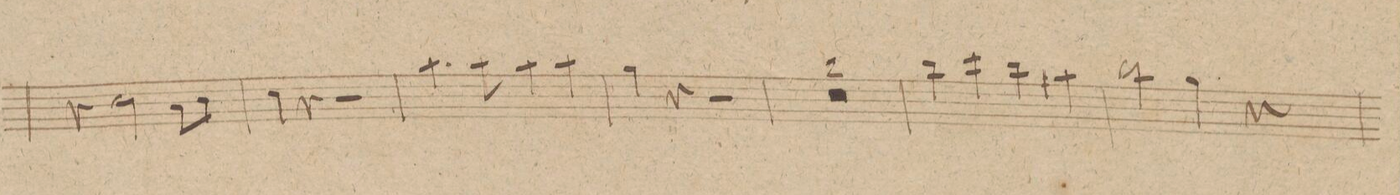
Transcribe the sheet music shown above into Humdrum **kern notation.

**kern	**dynam
*I"Oboi 1mo	*
*clefG2	*
*k[f#c#g#]	*
*met(c|)	*
*M2/2	*
4r	.
2cc#\	.
8a\L	.
8b\J	.
=16	=16
4cc#\	.
4r	.
2r	.
=17	=17
4.aa\	.
8aa\	.
4aa\	.
4aa\	.
=18	=18
4gg#\	.
4r	.
2r	.
=19	=19
0r	.
=20	=20
=21	=21
4bb\	.
4ccc#\	.
4bb\	.
4aa#X\	.
=22	=22
2bb\	.
4gg#\	.
4r	.
=23	=23
*-	*-
